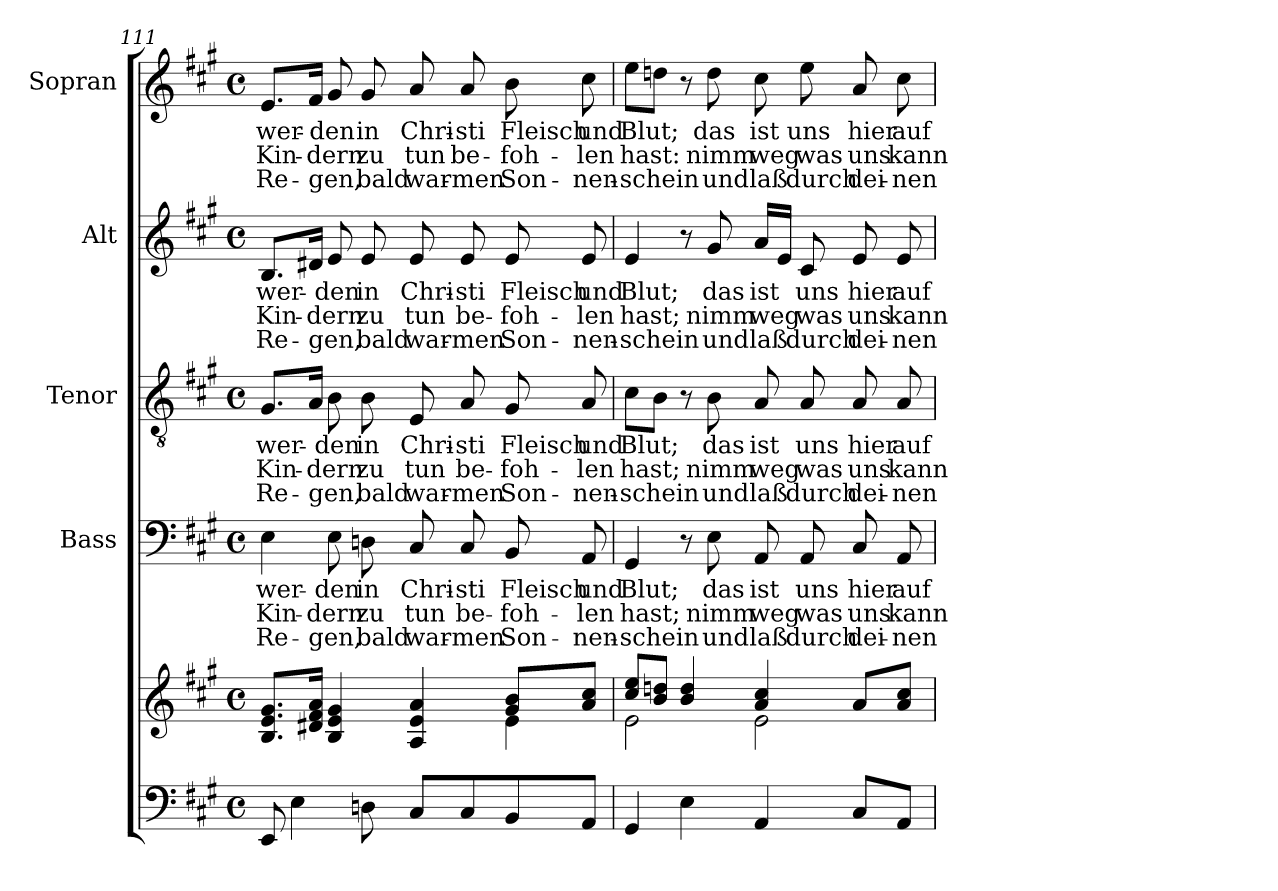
**kern	**kern	**kern	**text	**text	**text	**kern	**text	**text	**text	**kern	**text	**text	**text	**kern	**text	**text	**text
*part5	*part5	*part4	*part4	*part4	*part4	*part3	*part3	*part3	*part3	*part2	*part2	*part2	*part2	*part1	*part1	*part1	*part1
*staff6	*staff5	*staff4	*staff4	*staff4	*staff4	*staff3	*staff3	*staff3	*staff3	*staff2	*staff2	*staff2	*staff2	*staff1	*staff1	*staff1	*staff1
*	*	*I"Bass	*	*	*	*I"Tenor	*	*	*	*I"Alt	*	*	*	*I"Sopran	*	*	*
*	*	*I'B.	*	*	*	*I'T.	*	*	*	*I'A.	*	*	*	*I'S.	*	*	*
!!LO:PB:g=z
*clefF4	*clefG2	*clefF4	*	*	*	*clefGv2	*	*	*	*clefG2	*	*	*	*clefG2	*	*	*
*k[f#c#g#]	*k[f#c#g#]	*k[f#c#g#]	*	*	*	*k[f#c#g#]	*	*	*	*k[f#c#g#]	*	*	*	*k[f#c#g#]	*	*	*
*A:	*A:	*A:	*	*	*	*A:	*	*	*	*A:	*	*	*	*A:	*	*	*
*M4/4	*M4/4	*M4/4	*	*	*	*M4/4	*	*	*	*M4/4	*	*	*	*M4/4	*	*	*
*met(c)	*met(c)	*met(c)	*	*	*	*met(c)	*	*	*	*met(c)	*	*	*	*met(c)	*	*	*
=111	=111	=111	=111	=111	=111	=111	=111	=111	=111	=111	=111	=111	=111	=111	=111	=111	=111
*	*^	*	*	*	*	*	*	*	*	*	*	*	*	*	*	*	*
!	!	!	!	!LO:LY:b	!LO:LY:b	!LO:LY:b	!	!LO:LY:b	!LO:LY:b	!LO:LY:b	!	!LO:LY:b	!LO:LY:b	!LO:LY:b	!	!LO:LY:b	!LO:LY:b	!LO:LY:b
8EE/	8.B/ 8.e/ 8.g#/L	2.ryy	4E\	wer-	Kin-	Re-	8.G#/L	wer-	Kin-	Re-	8.B/L	wer-	Kin-	Re-	8.e/L	wer-	Kin-	Re-
4E\	.	.	.	.	.	.	.	.	.	.	.	.	.	.	.	.	.	.
.	16d#X/ 16f#/ 16a/Jk	.	.	.	.	.	16A/Jk	.	.	.	16d#X/Jk	.	.	.	16f#/Jk	.	.	.
!	!	!	!	!LO:LY:b	!LO:LY:b	!LO:LY:b	!	!LO:LY:b	!LO:LY:b	!LO:LY:b	!	!LO:LY:b	!LO:LY:b	!LO:LY:b	!	!LO:LY:b	!LO:LY:b	!LO:LY:b
.	4B/ 4e/ 4g#/	.	8E\	-den	-dern	-gen,	8B\	-den	-dern	-gen,	8e/	-den	-dern	-gen,	8g#/	-den	-dern	-gen,
!	!	!	!	!LO:LY:b	!LO:LY:b	!LO:LY:b	!	!LO:LY:b	!LO:LY:b	!LO:LY:b	!	!LO:LY:b	!LO:LY:b	!LO:LY:b	!	!LO:LY:b	!LO:LY:b	!LO:LY:b
8Dn\	.	.	8Dn\	in	zu	bald	8B\	in	zu	bald	8e/	in	zu	bald	8g#/	in	zu	bald
!	!	!	!	!LO:LY:b	!LO:LY:b	!LO:LY:b	!	!LO:LY:b	!LO:LY:b	!LO:LY:b	!	!LO:LY:b	!LO:LY:b	!LO:LY:b	!	!LO:LY:b	!LO:LY:b	!LO:LY:b
8C#/L	4A/ 4e/ 4a/	.	8C#/	Chri-	tun	war-	8E/	Chri-	tun	war-	8e/	Chri-	tun	war-	8a/	Chri-	tun	war-
!	!	!	!	!LO:LY:b	!LO:LY:b	!LO:LY:b	!	!LO:LY:b	!LO:LY:b	!LO:LY:b	!	!LO:LY:b	!LO:LY:b	!LO:LY:b	!	!LO:LY:b	!LO:LY:b	!LO:LY:b
8C#/	.	.	8C#/	-sti	be-	-men	8A/	-sti	be-	-men	8e/	-sti	be-	-men	8a/	-sti	be-	-men
!	!	!	!	!LO:LY:b	!LO:LY:b	!LO:LY:b	!	!LO:LY:b	!LO:LY:b	!LO:LY:b	!	!LO:LY:b	!LO:LY:b	!LO:LY:b	!	!LO:LY:b	!LO:LY:b	!LO:LY:b
8BB/	8g#/ 8b/L	4e\	8BB/	Fleisch	-foh-	Son-	8G#/	Fleisch	-foh-	Son-	8e/	Fleisch	-foh-	Son-	8b\	Fleisch	-foh-	Son-
!	!	!	!	!LO:LY:b	!LO:LY:b	!LO:LY:b	!	!LO:LY:b	!LO:LY:b	!LO:LY:b	!	!LO:LY:b	!LO:LY:b	!LO:LY:b	!	!LO:LY:b	!LO:LY:b	!LO:LY:b
8AA/J	8a/ 8cc#/J	.	8AA/	und	-len	-nen-	8A/	und	-len	-nen-	8e/	und	-len	-nen-	8cc#\	und	-len	-nen-
=112	=112	=112	=112	=112	=112	=112	=112	=112	=112	=112	=112	=112	=112	=112	=112	=112	=112	=112
!	!	!	!	!LO:LY:b	!LO:LY:b	!LO:LY:b	!	!LO:LY:b	!LO:LY:b	!LO:LY:b	!	!LO:LY:b	!LO:LY:b	!LO:LY:b	!	!LO:LY:b	!LO:LY:b	!LO:LY:b
4GG#/	8cc#/ 8ee/L	2e\	4GG#/	Blut;	hast;	-schein	8c#\L	Blut;	hast;	-schein	4e/	Blut;	hast;	-schein	8ee\L	Blut;	hast:	-schein
.	8b/ 8ddn/J	.	.	.	.	.	8B\J	.	.	.	.	.	.	.	8ddn\J	.	.	.
4E\	4b/ 4dd/	.	8r	.	.	.	8r	.	.	.	8r	.	.	.	8r	.	.	.
!	!	!	!	!LO:LY:b	!LO:LY:b	!LO:LY:b	!	!LO:LY:b	!LO:LY:b	!LO:LY:b	!	!LO:LY:b	!LO:LY:b	!LO:LY:b	!	!LO:LY:b	!LO:LY:b	!LO:LY:b
.	.	.	8E\	das	nimm	und	8B\	das	nimm	und	8g#/	das	nimm	und	8dd\	das	nimm	und
!	!	!	!	!LO:LY:b	!LO:LY:b	!LO:LY:b	!	!LO:LY:b	!LO:LY:b	!LO:LY:b	!	!LO:LY:b	!LO:LY:b	!LO:LY:b	!	!LO:LY:b	!LO:LY:b	!LO:LY:b
4AA/	4a/ 4cc#/	2e\	8AA/	ist	weg	laß	8A/	ist	weg	laß	16a/LL	ist	weg	laß	8cc#\	ist	weg	laß
.	.	.	.	.	.	.	.	.	.	.	16e/JJ	.	.	.	.	.	.	.
!	!	!	!	!LO:LY:b	!LO:LY:b	!LO:LY:b	!	!LO:LY:b	!LO:LY:b	!LO:LY:b	!	!LO:LY:b	!LO:LY:b	!LO:LY:b	!	!LO:LY:b	!LO:LY:b	!LO:LY:b
.	.	.	8AA/	uns	was	durch	8A/	uns	was	durch	8c#/	uns	was	durch	8ee\	uns	was	durch
!	!	!	!	!LO:LY:b	!LO:LY:b	!LO:LY:b	!	!LO:LY:b	!LO:LY:b	!LO:LY:b	!	!LO:LY:b	!LO:LY:b	!LO:LY:b	!	!LO:LY:b	!LO:LY:b	!LO:LY:b
8C#/L	8a/L	.	8C#/	hier	uns	dei-	8A/	hier	uns	dei-	8e/	hier	uns	dei-	8a/	hier	uns	dei-
!	!	!	!	!LO:LY:b	!LO:LY:b	!LO:LY:b	!	!LO:LY:b	!LO:LY:b	!LO:LY:b	!	!LO:LY:b	!LO:LY:b	!LO:LY:b	!	!LO:LY:b	!LO:LY:b	!LO:LY:b
8AA/J	8a/ 8cc#/J	.	8AA/	auf	kann	-nen	8A/	auf	kann	-nen	8e/	auf	kann	-nen	8cc#\	auf	kann	-nen
*	*v	*v	*	*	*	*	*	*	*	*	*	*	*	*	*	*	*	*
=	=	=	=	=	=	=	=	=	=	=	=	=	=	=	=	=	=
*-	*-	*-	*-	*-	*-	*-	*-	*-	*-	*-	*-	*-	*-	*-	*-	*-	*-
